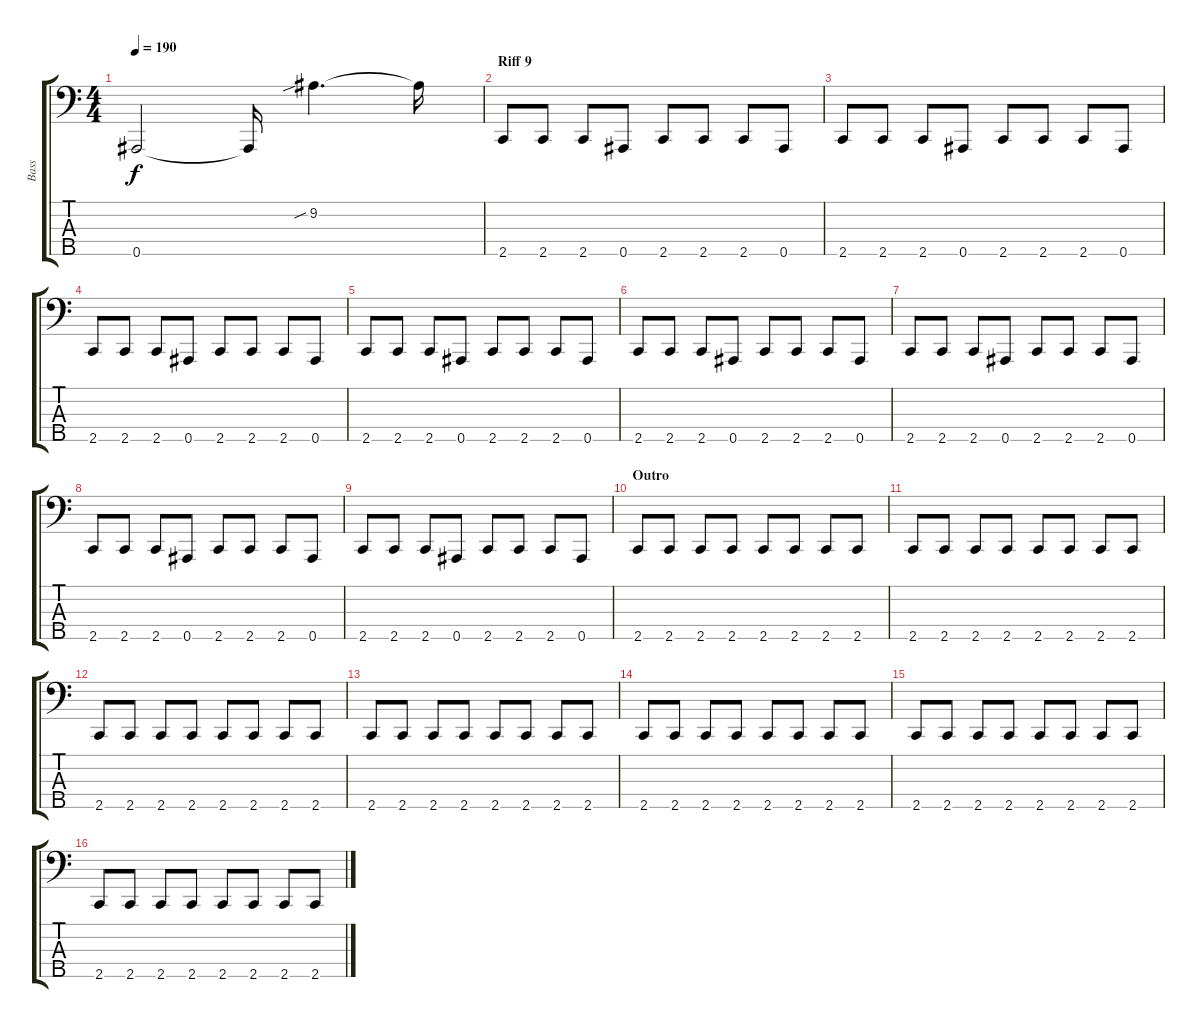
\track ("Bass" "Bass") {instrument electricbassfinger}
\staff {score tabs}
\tuning (Gb2 Db2 Ab1 Eb1 Bb0) {hide}
\ts (4 4)
\tempo 190
\clef f4
\ks c
0.5{t}.2{dy f} 0.5{t}.16 9.2{sib}.4{d} 9.2{t}.16 |
\section ("" "Riff 9")
2.5.8 2.5.8 2.5.8 0.5.8 2.5.8 2.5.8 2.5.8 0.5.8 |
2.5.8 2.5.8 2.5.8 0.5.8 2.5.8 2.5.8 2.5.8 0.5.8 |
2.5.8 2.5.8 2.5.8 0.5.8 2.5.8 2.5.8 2.5.8 0.5.8 |
2.5.8 2.5.8 2.5.8 0.5.8 2.5.8 2.5.8 2.5.8 0.5.8 |
2.5.8 2.5.8 2.5.8 0.5.8 2.5.8 2.5.8 2.5.8 0.5.8 |
2.5.8 2.5.8 2.5.8 0.5.8 2.5.8 2.5.8 2.5.8 0.5.8 |
2.5.8 2.5.8 2.5.8 0.5.8 2.5.8 2.5.8 2.5.8 0.5.8 |
2.5.8 2.5.8 2.5.8 0.5.8 2.5.8 2.5.8 2.5.8 0.5.8 |
\section ("" "Outro")
2.5.8 2.5.8 2.5.8 2.5.8 2.5.8 2.5.8 2.5.8 2.5.8 |
2.5.8 2.5.8 2.5.8 2.5.8 2.5.8 2.5.8 2.5.8 2.5.8 |
2.5.8 2.5.8 2.5.8 2.5.8 2.5.8 2.5.8 2.5.8 2.5.8 |
2.5.8 2.5.8 2.5.8 2.5.8 2.5.8 2.5.8 2.5.8 2.5.8 |
2.5.8 2.5.8 2.5.8 2.5.8 2.5.8 2.5.8 2.5.8 2.5.8 |
2.5.8 2.5.8 2.5.8 2.5.8 2.5.8 2.5.8 2.5.8 2.5.8 |
2.5.8 2.5.8 2.5.8 2.5.8 2.5.8 2.5.8 2.5.8 2.5.8
